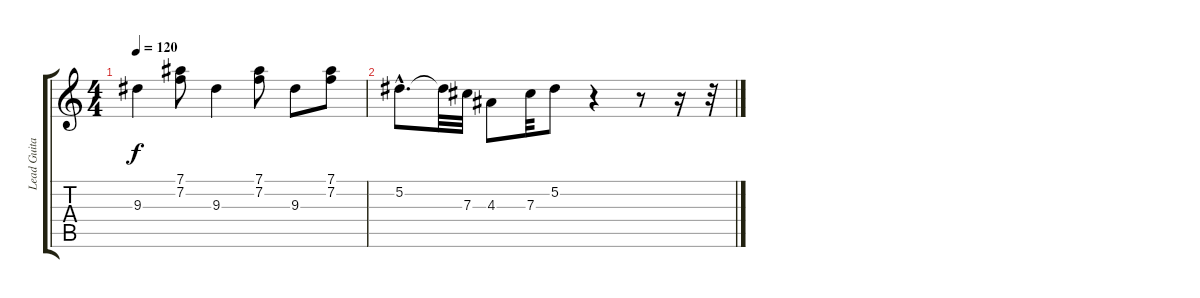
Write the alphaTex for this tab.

\track ("Lead Guitar" "Lead Guita") {instrument distortionguitar}
\staff {score tabs}
\tuning (Eb4 Bb3 Gb3 Db3 Ab2 Eb2) {hide}
\ts (4 4)
\tempo 120
\clef g2
\ks c
9.3.4{dy f} (7.1 7.2).8 9.3.4 (7.1 7.2).8 9.3.8 (7.1 7.2).8 |
5.2{hac}.8{d} 5.2{t}.32 7.3.32 4.3.8 7.3.32 5.2.8 r.4 r.8 r.16 r.32
